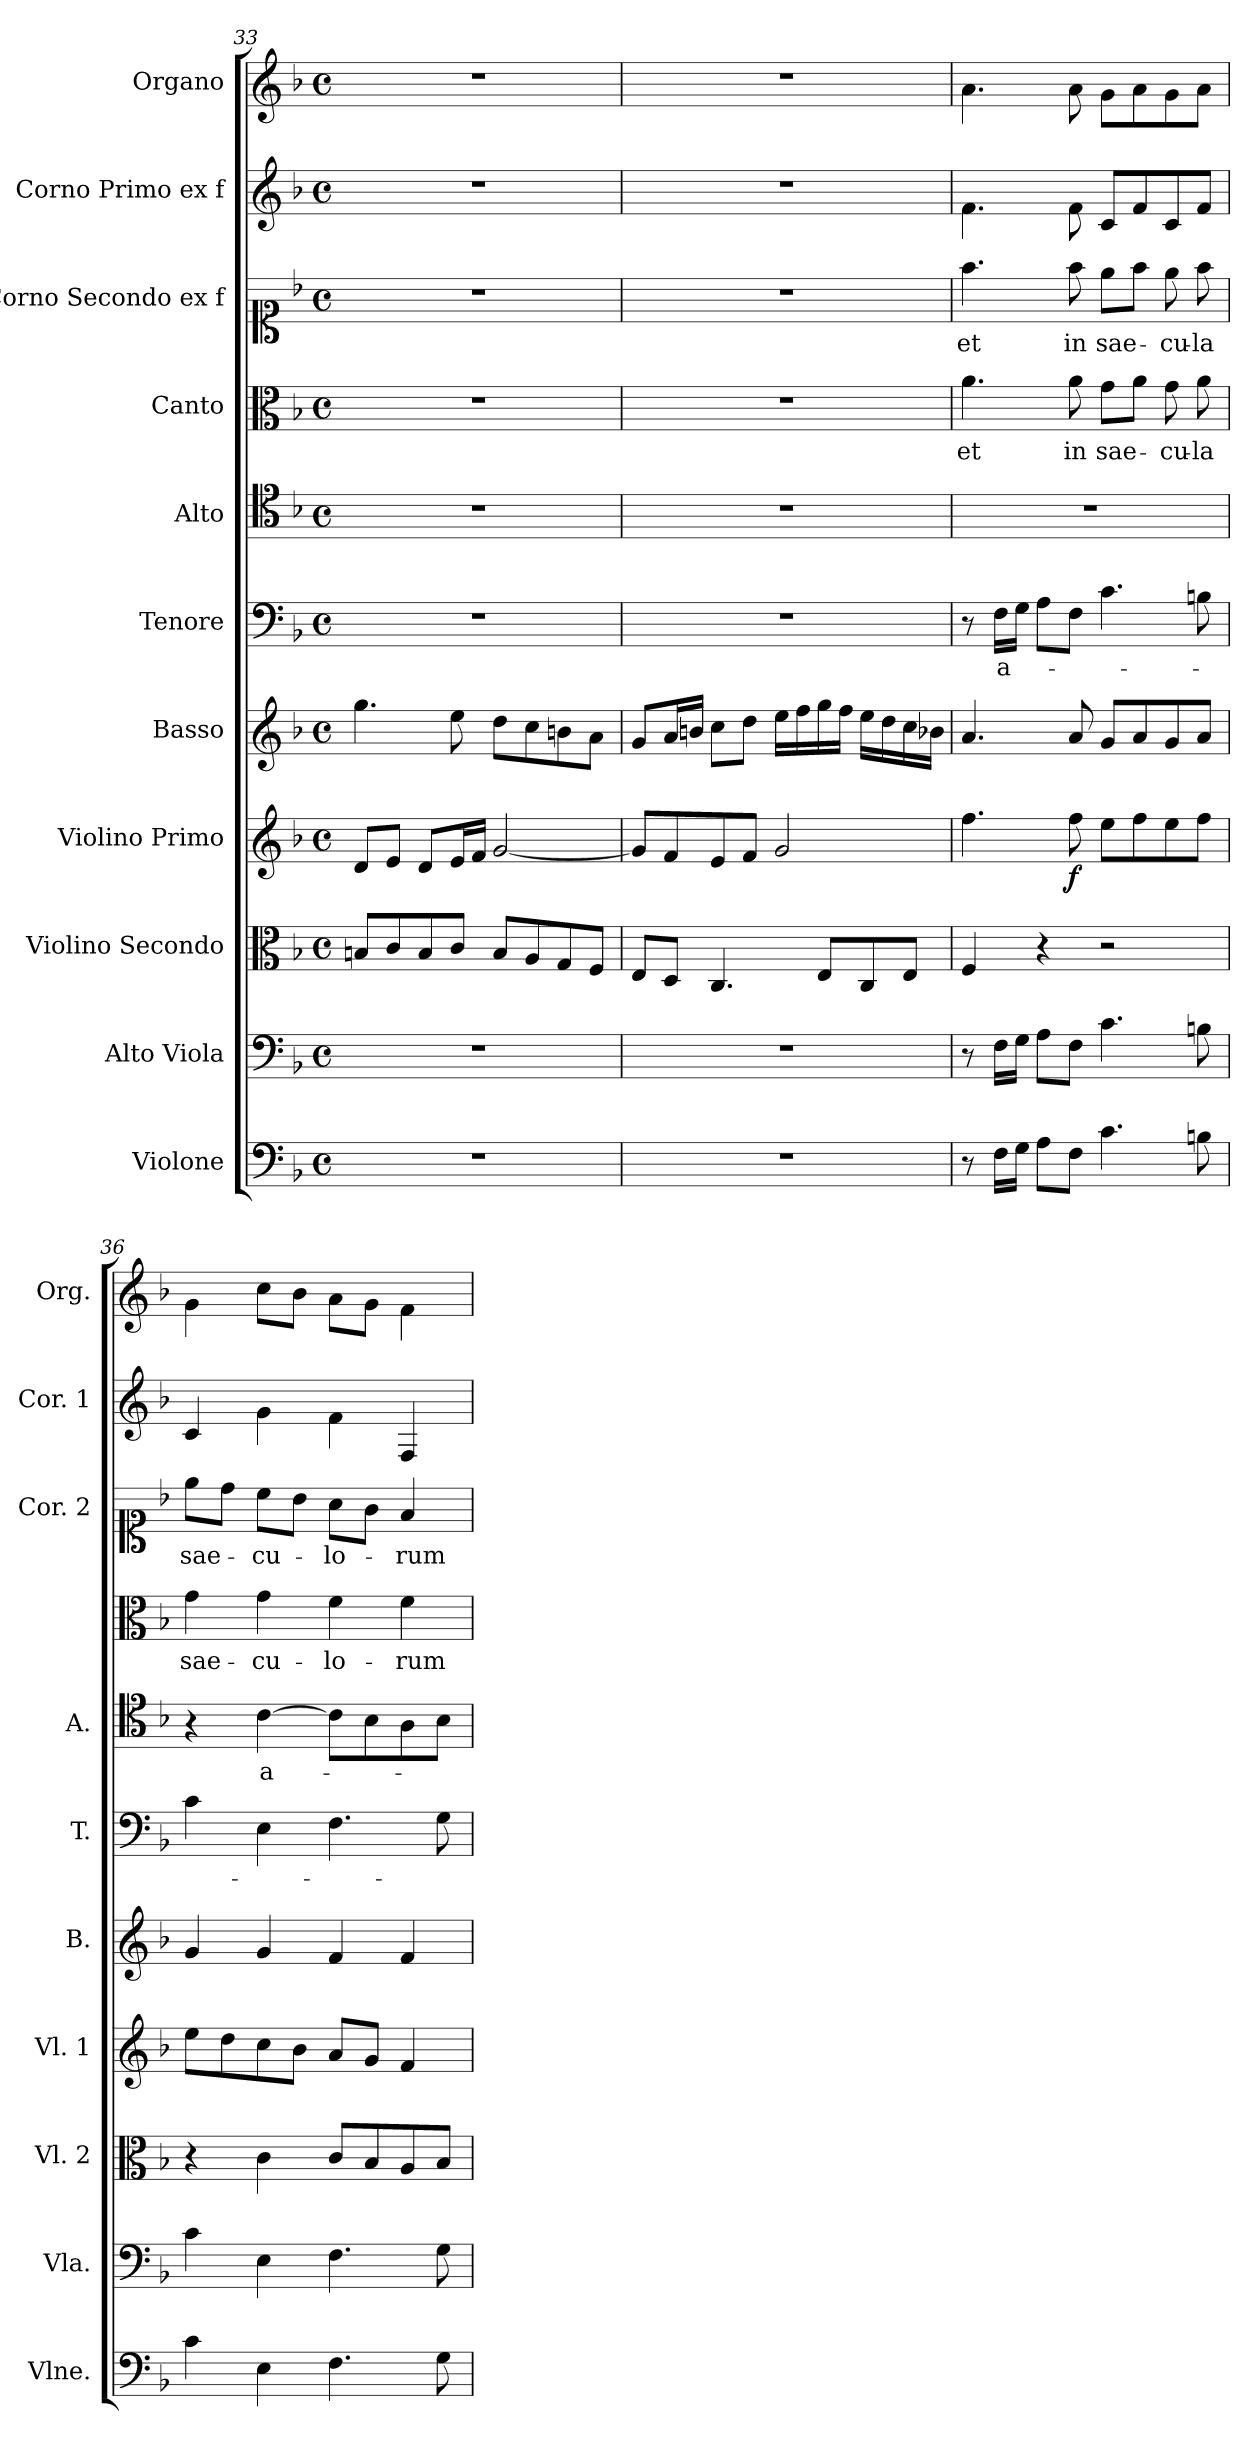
**kern	**kern	**kern	**kern	**dynam	**kern	**kern	**text	**kern	**text	**kern	**text	**kern	**text	**kern	**kern
*part11	*part10	*part9	*part8	*part8	*part7	*part6	*part6	*part5	*part5	*part4	*part4	*part3	*part3	*part2	*part1
*staff11	*staff10	*staff9	*staff8	*staff8	*staff7	*staff6	*staff6	*staff5	*staff5	*staff4	*staff4	*staff3	*staff3	*staff2	*staff1
*I"Violone	*I"Alto Viola	*I"Violino Secondo	*I"Violino Primo	*	*I"Basso	*I"Tenore	*	*I"Alto	*	*I"Canto	*	*I"Corno Secondo ex f	*	*I"Corno Primo ex f	*I"Organo
*I'Vlne.	*I'Vla.	*I'Vl. 2	*I'Vl. 1	*	*I'B.	*I'T.	*	*I'A.	*	*	*	*I'Cor. 2	*	*I'Cor. 1	*I'Org.
!!LO:PB:g=z
*clefF4	*clefF4	*clefC3	*clefG2	*	*clefG2	*clefF4	*	*clefC4	*	*clefC3	*	*clefC1	*	*clefG2	*clefG2
*	*ITrd7c12	*	*	*	*	*	*	*	*	*	*	*	*	*ITrd0c7	*ITrd0c7
*k[b-]	*k[b-]	*k[b-]	*k[b-]	*	*k[b-]	*k[b-]	*	*k[b-]	*	*k[b-]	*	*k[b-]	*	*k[b-]	*k[b-]
*M4/4	*M4/4	*M4/4	*M4/4	*	*M4/4	*M4/4	*	*M4/4	*	*M4/4	*	*M4/4	*	*M4/4	*M4/4
*met(c)	*met(c)	*met(c)	*met(c)	*	*met(c)	*met(c)	*	*met(c)	*	*met(c)	*	*met(c)	*	*met(c)	*met(c)
=33	=33	=33	=33	=33	=33	=33	=33	=33	=33	=33	=33	=33	=33	=33	=33
1r	1r	8Bn/L	8d/L	.	4.gg\	1r	.	1r	.	1r	.	1r	.	1r	1r
.	.	8c/	8e/J	.	.	.	.	.	.	.	.	.	.	.	.
.	.	8B/	8d/L	.	.	.	.	.	.	.	.	.	.	.	.
.	.	8c/J	16e/L	.	8ee\	.	.	.	.	.	.	.	.	.	.
.	.	.	16f/JJ	.	.	.	.	.	.	.	.	.	.	.	.
.	.	8B/L	[2g/	.	8dd\L	.	.	.	.	.	.	.	.	.	.
.	.	8A/	.	.	8cc\	.	.	.	.	.	.	.	.	.	.
.	.	8G/	.	.	8bn\	.	.	.	.	.	.	.	.	.	.
.	.	8F/J	.	.	8a\J	.	.	.	.	.	.	.	.	.	.
=34	=34	=34	=34	=34	=34	=34	=34	=34	=34	=34	=34	=34	=34	=34	=34
1r	1r	8E/L	8g/L]	.	8g/L	1r	.	1r	.	1r	.	1r	.	1r	1r
.	.	8D/J	8f/	.	16a/L	.	.	.	.	.	.	.	.	.	.
.	.	.	.	.	16bn/JJ	.	.	.	.	.	.	.	.	.	.
.	.	4.C/	8e/	.	8cc\L	.	.	.	.	.	.	.	.	.	.
.	.	.	8f/J	.	8dd\J	.	.	.	.	.	.	.	.	.	.
.	.	.	2g/	.	16ee\LL	.	.	.	.	.	.	.	.	.	.
.	.	.	.	.	16ff\	.	.	.	.	.	.	.	.	.	.
.	.	8E/L	.	.	16gg\	.	.	.	.	.	.	.	.	.	.
.	.	.	.	.	16ff\JJ	.	.	.	.	.	.	.	.	.	.
.	.	8C/	.	.	16ee\LL	.	.	.	.	.	.	.	.	.	.
.	.	.	.	.	16dd\	.	.	.	.	.	.	.	.	.	.
.	.	8E/J	.	.	16cc\	.	.	.	.	.	.	.	.	.	.
.	.	.	.	.	16b-X\JJ	.	.	.	.	.	.	.	.	.	.
=35	=35	=35	=35	=35	=35	=35	=35	=35	=35	=35	=35	=35	=35	=35	=35
8r	8r	4F/	4.ff\	.	4.a/	8r	.	1r	.	4.a\	et	4.ff\	et	4.f\	4.a\
16F\LL	16FF\LL	.	.	.	.	16F\LL	a-	.	.	.	.	.	.	.	.
16G\JJ	16GG\JJ	.	.	.	.	16G\JJ	.	.	.	.	.	.	.	.	.
8A\L	8AA\L	4r	.	.	.	8A\L	.	.	.	.	.	.	.	.	.
!	!	!	!	!LO:DY:b	!	!	!	!	!	!	!	!	!	!	!
8F\J	8FF\J	.	8ff\	f	8a/	8F\J	.	.	.	8a\	in	8ff\	in	8f\	8a\
4.c\	4.C\	2r	8ee\L	.	8g/L	4.c\	.	.	.	8g\L	sae-	8ee\L	sae-	8c/L	8g\L
.	.	.	8ff\	.	8a/	.	.	.	.	8a\J	.	8ff\J	.	8f/	8a\
.	.	.	8ee\	.	8g/	.	.	.	.	8g\	-cu-	8ee\	-cu-	8c/	8g\
8Bn\	8BBn\	.	8ff\J	.	8a/J	8Bn\	.	.	.	8a\	-la	8ff\	-la	8f/J	8a\J
=36	=36	=36	=36	=36	=36	=36	=36	=36	=36	=36	=36	=36	=36	=36	=36
4c\	4C\	4r	8ee\L	.	4g/	4c\	.	4r	.	4g\	sae-	8ee\L	sae-	4c/	4g\
.	.	.	8dd\	.	.	.	.	.	.	.	.	8dd\J	.	.	.
4E\	4EE\	4c\	8cc\	.	4g/	4E\	.	[4c\	a-	4g\	-cu-	8cc\L	-cu-	4g\	8cc\L
.	.	.	8b-\J	.	.	.	.	.	.	.	.	8b-\J	.	.	8b-\J
4.F\	4.FF\	8c/L	8a/L	.	4f/	4.F\	.	8c\L]	.	4f\	-lo-	8a\L	-lo-	4f\	8a\L
.	.	8B-/	8g/J	.	.	.	.	8B-\	.	.	.	8g\J	.	.	8g\J
.	.	8A/	4f/	.	4f/	.	.	8A\	.	4f\	-rum	4f/	-rum	4F/	4f\
8G\	8GG\	8B-/J	.	.	.	8G\	.	8B-\J	.	.	.	.	.	.	.
=	=	=	=	=	=	=	=	=	=	=	=	=	=	=	=
*-	*-	*-	*-	*-	*-	*-	*-	*-	*-	*-	*-	*-	*-	*-	*-
